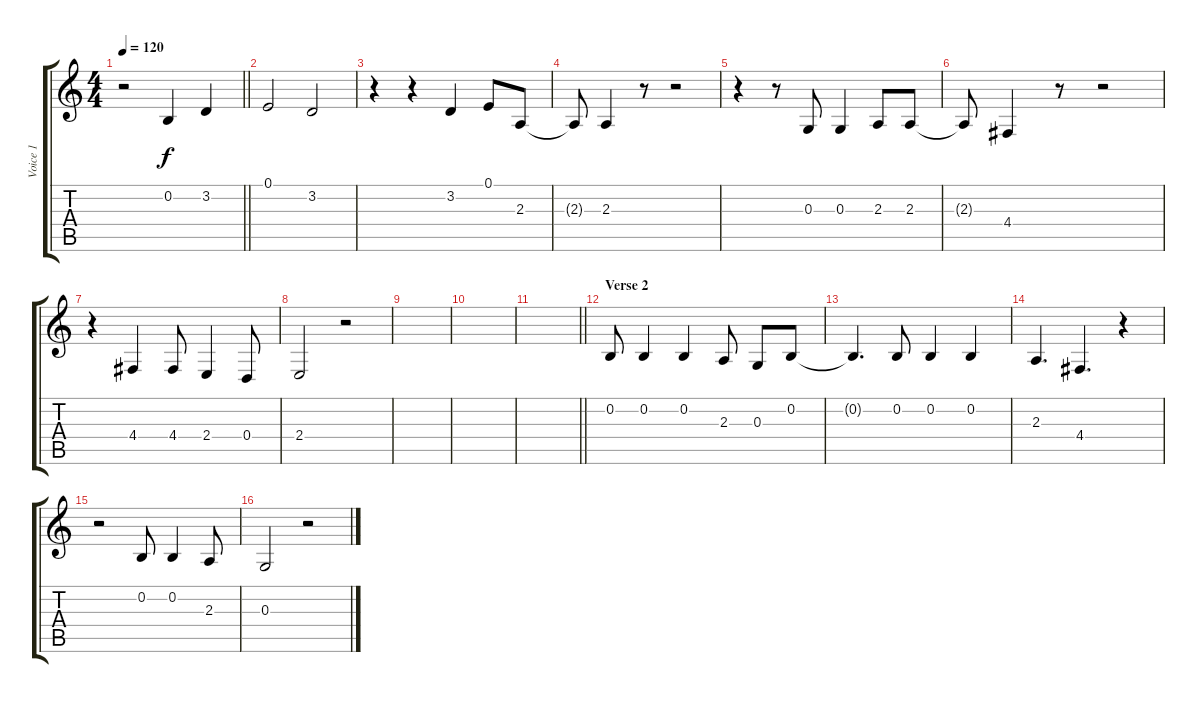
\track ("Voice 1" "Voice 1") {instrument fx4atmosphere}
\staff {score tabs}
\tuning (E4 B3 G3 D3 A2 E2) {hide}
\ts (4 4)
\tempo 120
\clef g2
\barLineRight lightlight
\ks c
r.2{dy f} 0.2.4 3.2.4 |
0.1.2 3.2.2 |
r.4 r.4 3.2.4 0.1.8 2.3.8 |
2.3{t}.8 2.3.4 r.8 r.2 |
r.4 r.8 0.3.8 0.3.4 2.3.8 2.3.8 |
2.3{t}.8 4.4.4 r.8 r.2 |
r.4 4.4.4 4.4.8 2.4.4 0.4.8 |
2.4.2 r.2 |
|
|
\barLineRight lightlight
|
\section ("" "Verse 2")
0.2.8 0.2.4 0.2.4 2.3.8 0.3.8 0.2.8 |
0.2{t}.4{d} 0.2.8 0.2.4 0.2.4 |
2.3.4{d} 4.4.4{d} r.4 |
r.2 0.2.8 0.2.4 2.3.8 |
0.3.2 r.2
